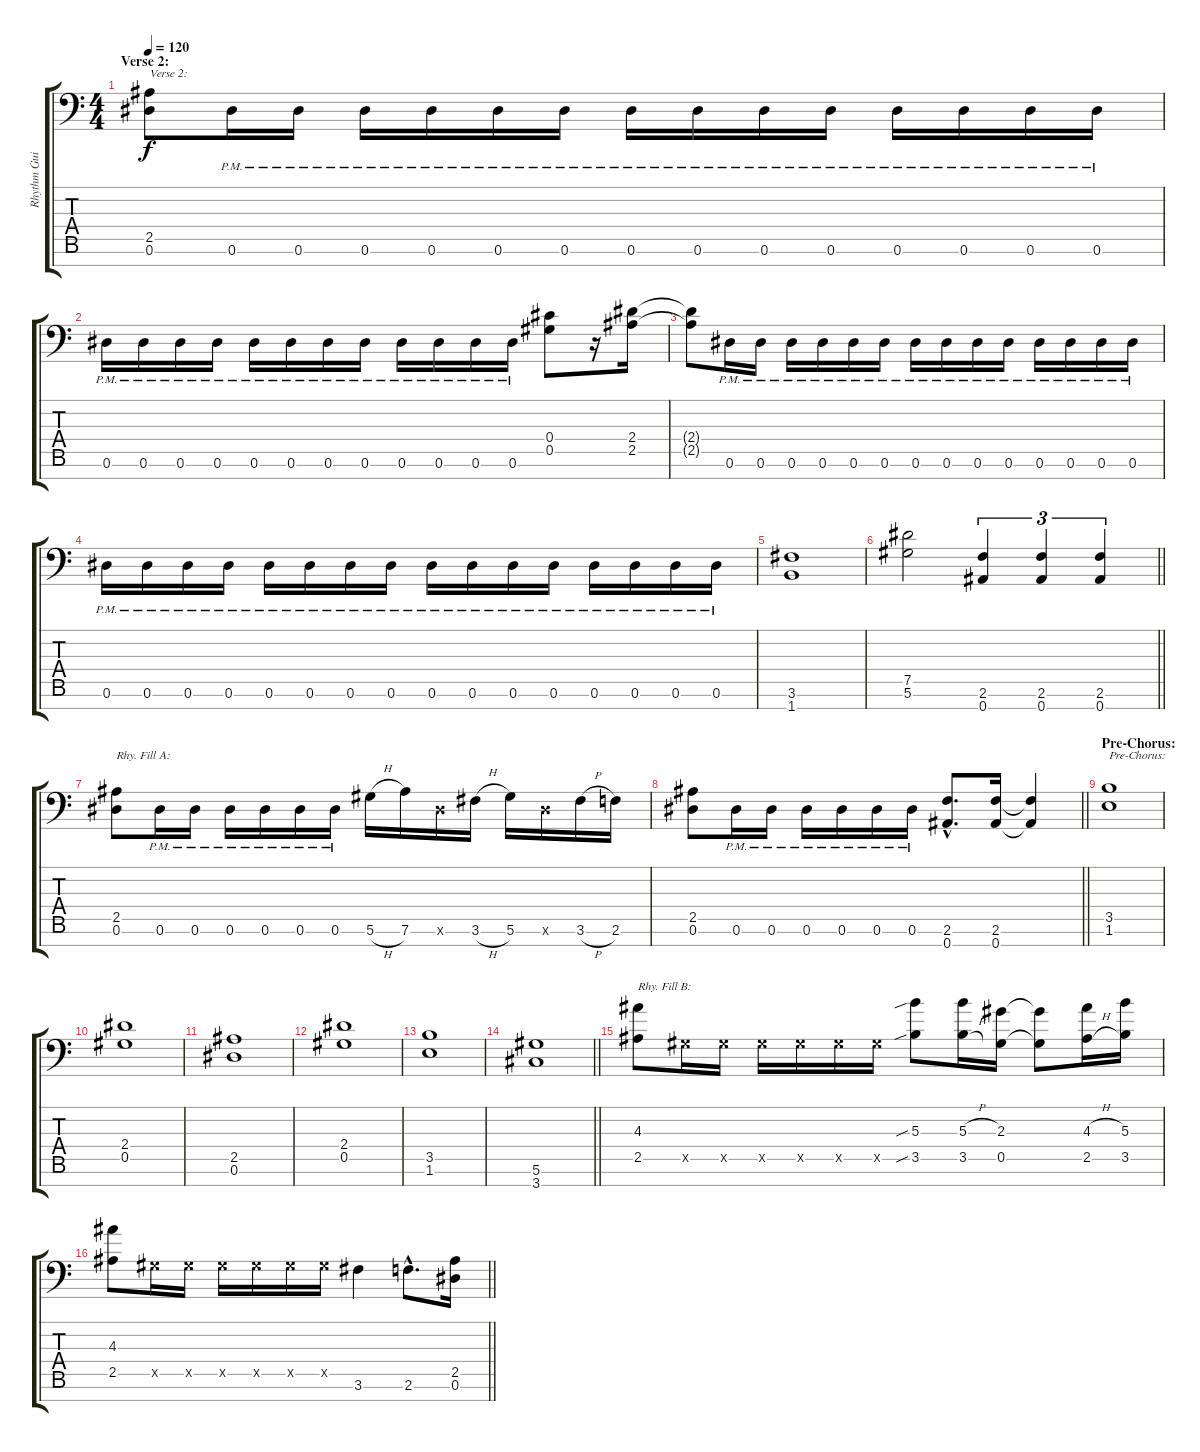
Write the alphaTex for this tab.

\track ("Rhythm Guitar II" "Rhythm Gui") {instrument distortionguitar}
\staff {score tabs}
\tuning (Eb4 Bb3 Gb3 Db3 Ab2 Eb2 Bb1) {hide}
\ts (4 4)
\section ("" "Verse 2:")
\tempo 120
\clef f4
\ks c
(2.5{t} 0.6{t}).8{txt "Verse 2:" dy f} 0.6{pm}.16 0.6{pm}.16 0.6{pm}.16 0.6{pm}.16 0.6{pm}.16 0.6{pm}.16 0.6{pm}.16 0.6{pm}.16 0.6{pm}.16 0.6{pm}.16 0.6{pm}.16 0.6{pm}.16 0.6{pm}.16 0.6{pm}.16 |
0.6{pm}.16 0.6{pm}.16 0.6{pm}.16 0.6{pm}.16 0.6{pm}.16 0.6{pm}.16 0.6{pm}.16 0.6{pm}.16 0.6{pm}.16 0.6{pm}.16 0.6{pm}.16 0.6{pm}.16 (0.4 0.5).8 r.16 (2.4 2.5).16 |
(2.4{t} 2.5{t}).8 0.6{pm}.16 0.6{pm}.16 0.6{pm}.16 0.6{pm}.16 0.6{pm}.16 0.6{pm}.16 0.6{pm}.16 0.6{pm}.16 0.6{pm}.16 0.6{pm}.16 0.6{pm}.16 0.6{pm}.16 0.6{pm}.16 0.6{pm}.16 |
0.6{pm}.16 0.6{pm}.16 0.6{pm}.16 0.6{pm}.16 0.6{pm}.16 0.6{pm}.16 0.6{pm}.16 0.6{pm}.16 0.6{pm}.16 0.6{pm}.16 0.6{pm}.16 0.6{pm}.16 0.6{pm}.16 0.6{pm}.16 0.6{pm}.16 0.6{pm}.16 |
(3.6 1.7).1 |
\barLineRight lightlight
(7.5 5.6).2 (2.6 0.7).4{tu (3 2)} (2.6 0.7).4{tu (3 2)} (2.6 0.7).4{tu (3 2)} |
(2.5 0.6).8{txt "Rhy. Fill A:"} 0.6{pm}.16 0.6{pm}.16 0.6{pm}.16 0.6{pm}.16 0.6{pm}.16 0.6{pm}.16 5.6{h}.16 7.6.16 0.6{x}.16 3.6{h}.16 5.6.16 0.6{x}.16 3.6{h}.16 2.6.16 |
\barLineRight lightlight
(2.5 0.6).8 0.6{pm}.16 0.6{pm}.16 0.6{pm}.16 0.6{pm}.16 0.6{pm}.16 0.6{pm}.16 (2.6{hac} 0.7{hac}).8{d} (2.6 0.7).16 (2.6{t} 0.7{t}).4 |
\section ("" "Pre-Chorus:")
(3.5 1.6).1{txt "Pre-Chorus:"} |
(2.4 0.5).1 |
(2.5 0.6).1 |
(2.4 0.5).1 |
(3.5 1.6).1 |
\barLineRight lightlight
(5.6 3.7).1 |
(4.3 2.5).8{txt "Rhy. Fill B:"} 0.5{x}.16 0.5{x}.16 0.5{x}.16 0.5{x}.16 0.5{x}.16 0.5{x}.16 (5.3{sib} 3.5{sib}).8 (5.3{h} 3.5{h}).16 (2.3 0.5).16 (2.3{t} 0.5{t}).8 (4.3{h} 2.5{h}).16 (5.3 3.5).16 |
\barLineRight lightlight
(4.3 2.5).8 0.5{x}.16 0.5{x}.16 0.5{x}.16 0.5{x}.16 0.5{x}.16 0.5{x}.16 3.6.4 2.6{hac}.8{d} (2.5 0.6).16
